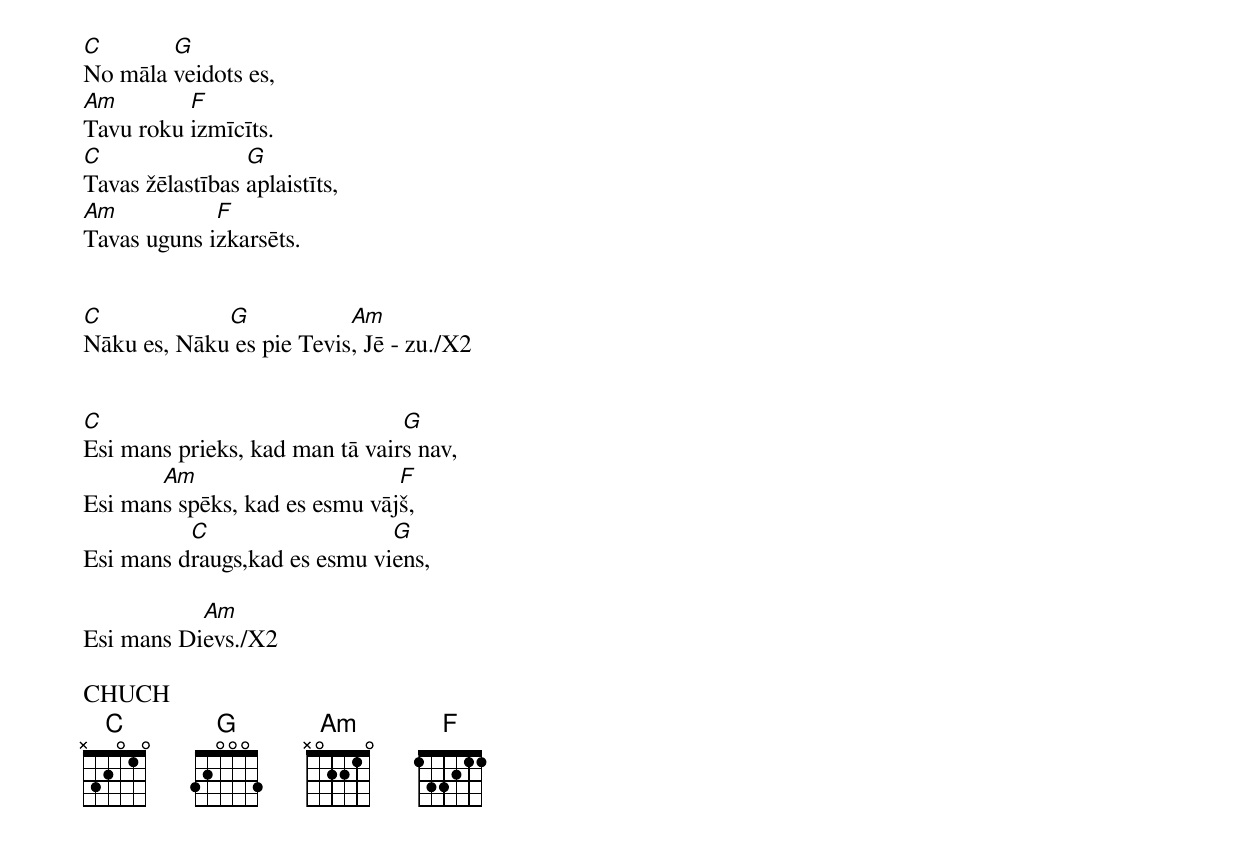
C       G
No māla veidots es,
Am        F
Tavu roku izmīcīts.
C                G
Tavas žēlastības aplaistīts,
Am           F
Tavas uguns izkarsēts.


C            G            Am
Nāku es, Nāku es pie Tevis, Jē - zu./X2


C                               G
Esi mans prieks, kad man tā vairs nav,
       Am                      F
Esi mans spēks, kad es esmu vājš,
          C                   G
Esi mans draugs,kad es esmu viens,

           Am
Esi mans Dievs./X2

CHUCH
